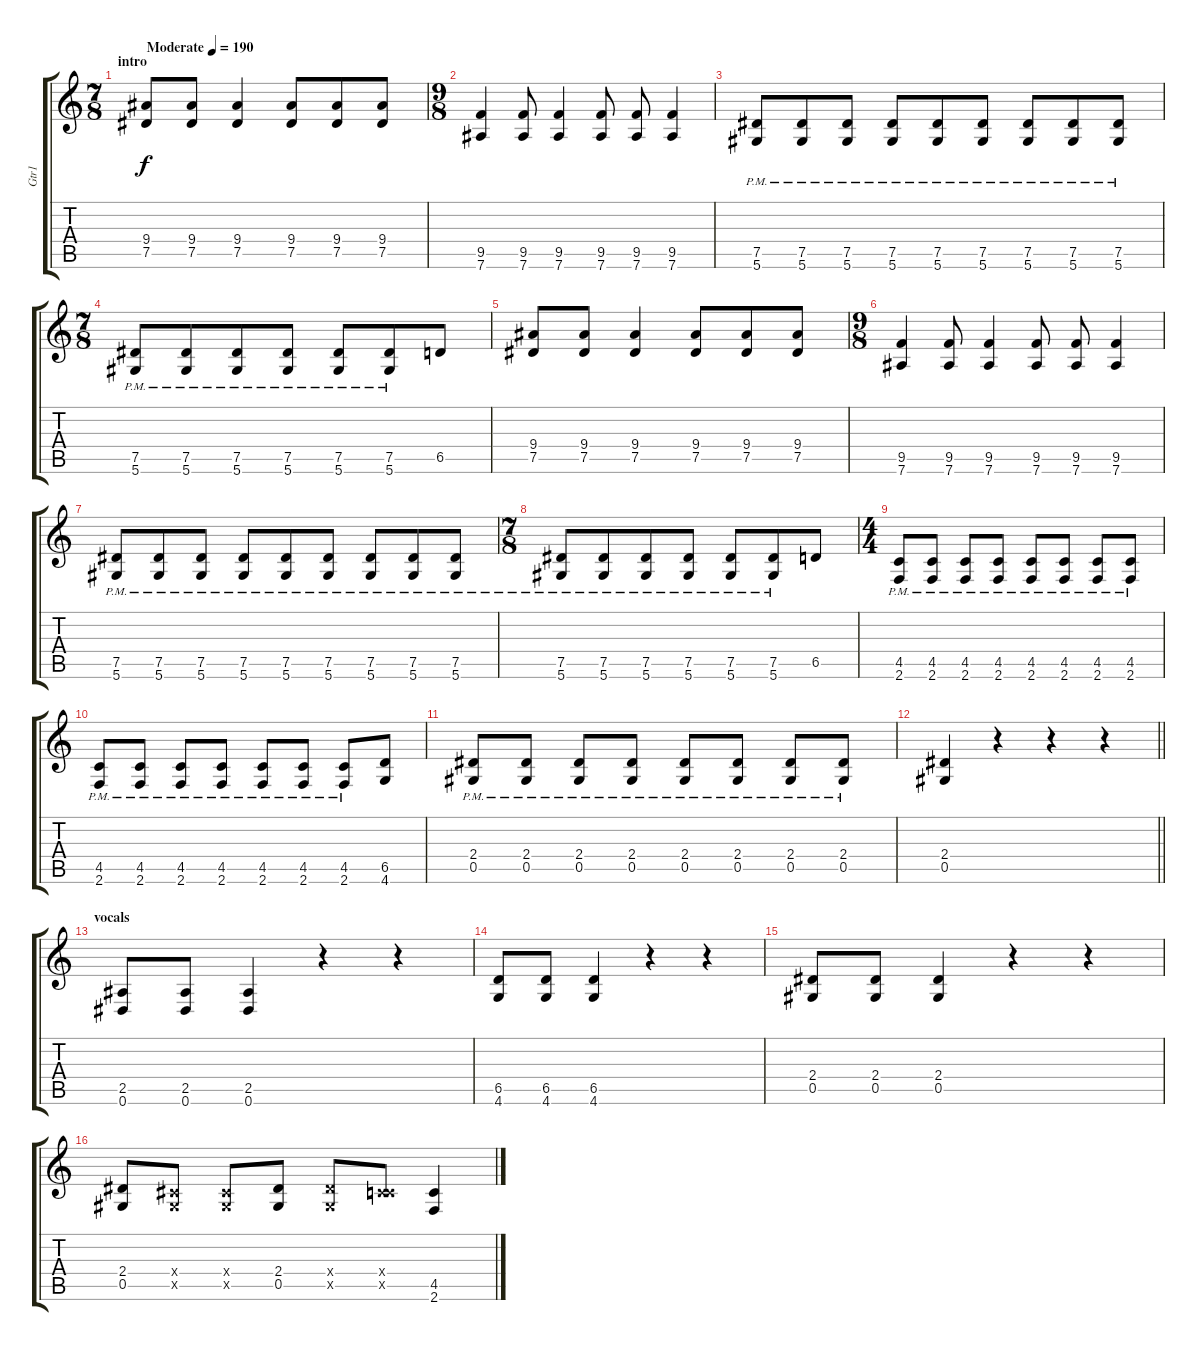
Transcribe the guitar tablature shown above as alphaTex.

\track ("Gtr1" "Gtr1") {instrument distortionguitar}
\staff {score tabs}
\tuning (Eb4 Bb3 Gb3 Db3 Ab2 Eb2) {hide}
\ts (7 8)
\section ("" "intro")
\tempo (190 "Moderate")
\clef g2
\ks c
(9.4 7.5).8{dy f instrument distortionguitar} (9.4 7.5).8 (9.4 7.5).4 (9.4 7.5).8 (9.4 7.5).8 (9.4 7.5).8 |
\ts (9 8)
(9.5 7.6).4 (9.5 7.6).8 (9.5 7.6).4 (9.5 7.6).8 (9.5 7.6).8 (9.5 7.6).4 |
(7.5{pm} 5.6{pm}).8 (7.5{pm} 5.6{pm}).8 (7.5{pm} 5.6{pm}).8 (7.5{pm} 5.6{pm}).8 (7.5{pm} 5.6{pm}).8 (7.5{pm} 5.6{pm}).8 (7.5{pm} 5.6{pm}).8 (7.5{pm} 5.6{pm}).8 (7.5{pm} 5.6{pm}).8 |
\ts (7 8)
(7.5{pm} 5.6{pm}).8 (7.5{pm} 5.6{pm}).8 (7.5{pm} 5.6{pm}).8 (7.5{pm} 5.6{pm}).8 (7.5{pm} 5.6{pm}).8 (7.5{pm} 5.6{pm}).8 6.5.8 |
(9.4 7.5).8 (9.4 7.5).8 (9.4 7.5).4 (9.4 7.5).8 (9.4 7.5).8 (9.4 7.5).8 |
\ts (9 8)
(9.5 7.6).4 (9.5 7.6).8 (9.5 7.6).4 (9.5 7.6).8 (9.5 7.6).8 (9.5 7.6).4 |
(7.5{pm} 5.6{pm}).8 (7.5{pm} 5.6{pm}).8 (7.5{pm} 5.6{pm}).8 (7.5{pm} 5.6{pm}).8 (7.5{pm} 5.6{pm}).8 (7.5{pm} 5.6{pm}).8 (7.5{pm} 5.6{pm}).8 (7.5{pm} 5.6{pm}).8 (7.5{pm} 5.6{pm}).8 |
\ts (7 8)
(7.5{pm} 5.6{pm}).8 (7.5{pm} 5.6{pm}).8 (7.5{pm} 5.6{pm}).8 (7.5{pm} 5.6{pm}).8 (7.5{pm} 5.6{pm}).8 (7.5{pm} 5.6{pm}).8 6.5.8 |
\ts (4 4)
(4.5{pm} 2.6{pm}).8 (4.5{pm} 2.6{pm}).8 (4.5{pm} 2.6{pm}).8 (4.5{pm} 2.6{pm}).8 (4.5{pm} 2.6{pm}).8 (4.5{pm} 2.6{pm}).8 (4.5{pm} 2.6{pm}).8 (4.5{pm} 2.6{pm}).8 |
(4.5{pm} 2.6{pm}).8 (4.5{pm} 2.6{pm}).8 (4.5{pm} 2.6{pm}).8 (4.5{pm} 2.6{pm}).8 (4.5{pm} 2.6{pm}).8 (4.5{pm} 2.6{pm}).8 (4.5{pm} 2.6{pm}).8 (6.5 4.6).8 |
(2.4{pm} 0.5{pm}).8 (2.4{pm} 0.5{pm}).8 (2.4{pm} 0.5{pm}).8 (2.4{pm} 0.5{pm}).8 (2.4{pm} 0.5{pm}).8 (2.4{pm} 0.5{pm}).8 (2.4{pm} 0.5{pm}).8 (2.4{pm} 0.5{pm}).8 |
\barLineRight lightlight
(2.4 0.5).4 r.4 r.4 r.4 |
\section ("" "vocals")
(2.5 0.6).8 (2.5 0.6).8 (2.5 0.6).4 r.4 r.4 |
(6.5 4.6).8 (6.5 4.6).8 (6.5 4.6).4 r.4 r.4 |
(2.4 0.5).8 (2.4 0.5).8 (2.4 0.5).4 r.4 r.4 |
(2.4 0.5).8 (0.4{x} 0.5{x}).8 (0.4{x} 0.5{x}).8 (2.4 0.5).8 (2.4{x} 0.5{x}).8 (0.4{x} 4.5{x}).8 (4.5 2.6).4
